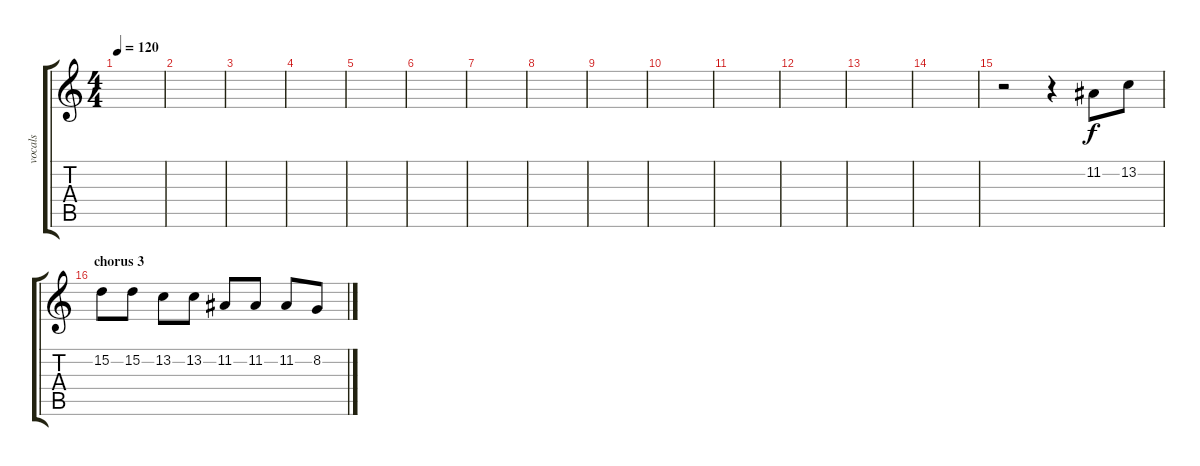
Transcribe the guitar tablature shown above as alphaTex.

\track ("vocals" "vocals") {instrument brightacousticpiano}
\staff {score tabs}
\tuning (E4 B3 G3 D3 A2 E2) {hide}
\ts (4 4)
\tempo 120
\clef g2
\ks c
|
|
|
|
|
|
|
|
|
|
|
|
|
|
r.2 r.4 11.2.8 13.2.8 |
\section ("" "chorus 3")
15.2.8 15.2.8 13.2.8 13.2.8 11.2.8 11.2.8 11.2.8 8.2.8
